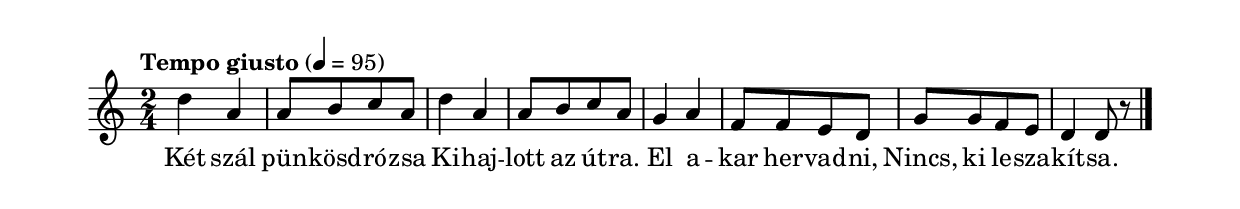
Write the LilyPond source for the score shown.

\paper {
  indent = 0\mm
  line-width = 180\mm
  oddHeaderMarkup = ""
  evenHeaderMarkup = ""
  oddFooterMarkup = ""
  evenFooterMarkup = ""
}

\score{
\relative c' {
\numericTimeSignature
\time 2/4
\key c \major
\tempo "Tempo giusto" 4 = 95
\repeat unfold 2 {d'4 a a8 [b c a]} g4 a f8 [f e d] g [g f e] d4 d8 r \bar "|."
} 
\addlyrics {
  Két szál pün -- kösd -- ró -- zsa
  Ki -- haj -- lott az út -- ra.
  El a -- kar her -- vad -- ni,
  Nincs, ki le -- sza -- kít -- sa.
  } 

\midi { }
\layout { }
}

\version "2.17.4"